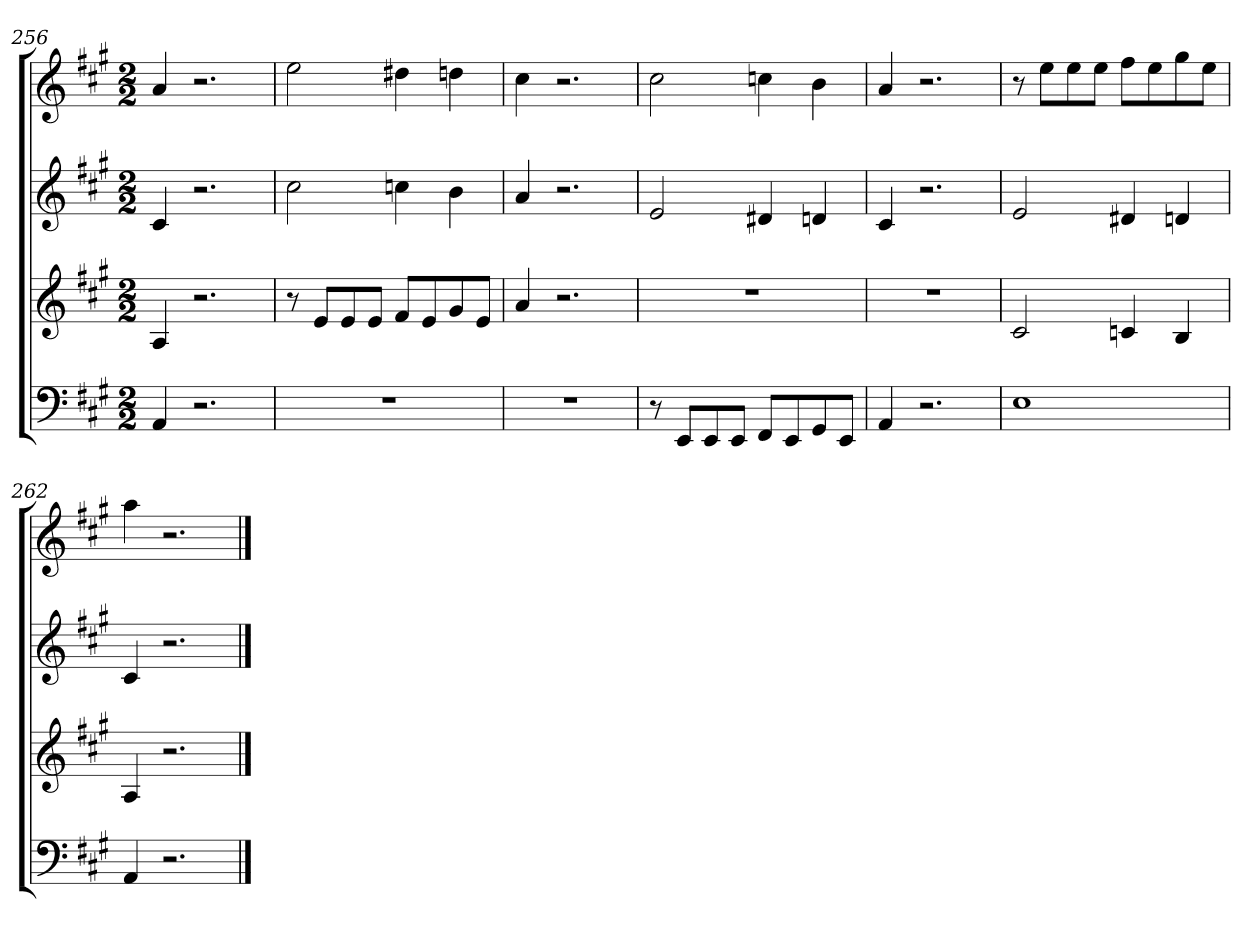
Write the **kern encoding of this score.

**kern	**kern	**kern	**kern
*part4	*part3	*part2	*part1
*staff4	*staff3	*staff2	*staff1
*k[f#c#g#]	*k[f#c#g#]	*k[f#c#g#]	*k[f#c#g#]
*A:	*A:	*A:	*A:
*M2/2	*M2/2	*M2/2	*M2/2
=256	=256	=256	=256
4AA	4A	4c#	4a
2.r	2.r	2.r	2.r
=257	=257	=257	=257
1r	8r	2cc#	2ee
.	8eL	.	.
.	8e	.	.
.	8eJ	.	.
.	8f#L	4ccn	4dd#X
.	8e	.	.
.	8g#	4b	4ddn
.	8eJ	.	.
=258	=258	=258	=258
1r	4a	4a	4cc#
.	2.r	2.r	2.r
=259	=259	=259	=259
8r	1r	2e	2cc#
8EEL	.	.	.
8EE	.	.	.
8EEJ	.	.	.
8FF#L	.	4d#X	4ccn
8EE	.	.	.
8GG#	.	4dn	4b
8EEJ	.	.	.
=260	=260	=260	=260
4AA	1r	4c#	4a
2.r	.	2.r	2.r
=261	=261	=261	=261
1E	2c#	2e	8r
.	.	.	8eeL
.	.	.	8ee
.	.	.	8eeJ
.	4cn	4d#X	8ff#L
.	.	.	8ee
.	4B	4dn	8gg#
.	.	.	8eeJ
=262	=262	=262	=262
4AA	4A	4c#	4aa
2.r	2.r	2.r	2.r
==	==	==	==
*-	*-	*-	*-
